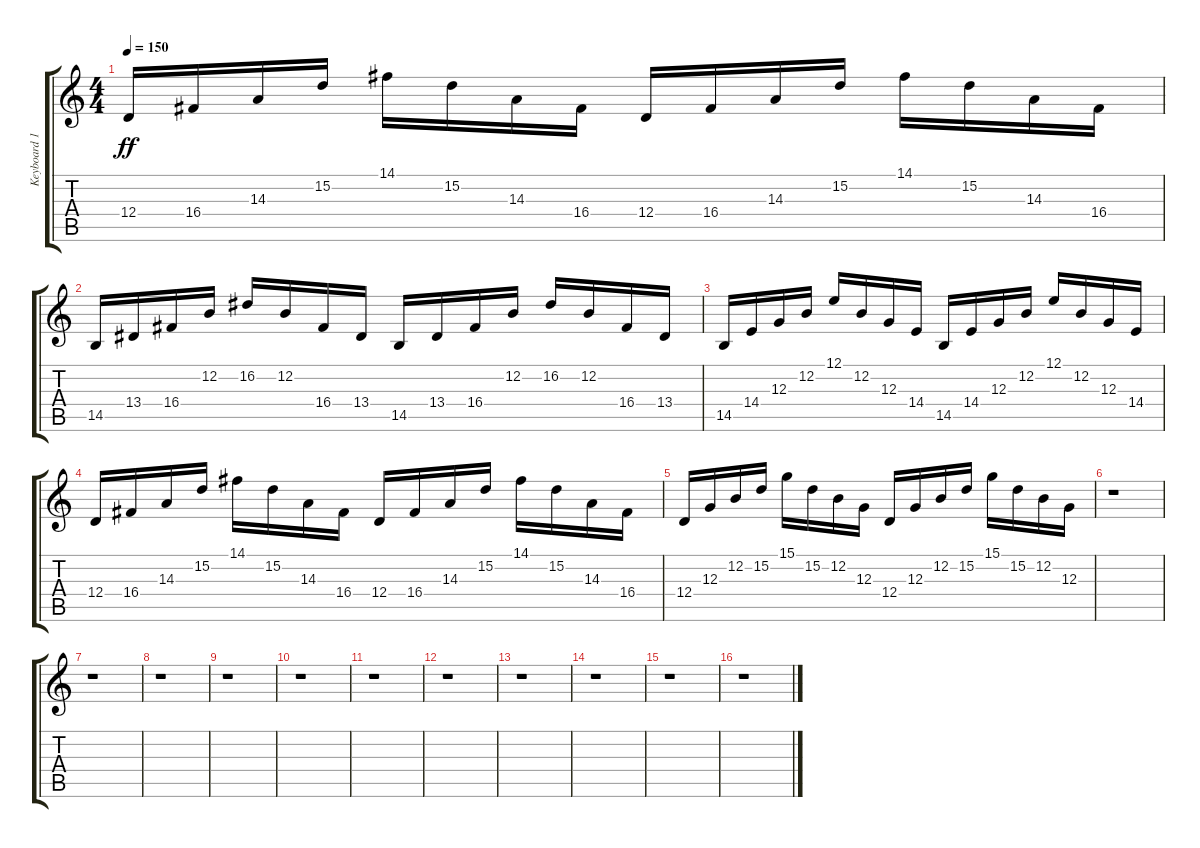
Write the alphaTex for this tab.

\track ("Keyboard 1" "Keyboard 1") {instrument brasssection}
\staff {score tabs}
\tuning (E4 B3 G3 D3 A2 E2) {hide}
\ts (4 4)
\tempo 150
\clef g2
\ks c
12.4.16{dy ff} 16.4.16 14.3.16 15.2.16 14.1.16 15.2.16 14.3.16 16.4.16 12.4.16 16.4.16 14.3.16 15.2.16 14.1.16 15.2.16 14.3.16 16.4.16 |
14.5.16 13.4.16 16.4.16 12.2.16 16.2.16 12.2.16 16.4.16 13.4.16 14.5.16 13.4.16 16.4.16 12.2.16 16.2.16 12.2.16 16.4.16 13.4.16 |
14.5.16 14.4.16 12.3.16 12.2.16 12.1.16 12.2.16 12.3.16 14.4.16 14.5.16 14.4.16 12.3.16 12.2.16 12.1.16 12.2.16 12.3.16 14.4.16 |
12.4.16 16.4.16 14.3.16 15.2.16 14.1.16 15.2.16 14.3.16 16.4.16 12.4.16 16.4.16 14.3.16 15.2.16 14.1.16 15.2.16 14.3.16 16.4.16 |
12.4.16 12.3.16 12.2.16 15.2.16 15.1.16 15.2.16 12.2.16 12.3.16 12.4.16 12.3.16 12.2.16 15.2.16 15.1.16 15.2.16 12.2.16 12.3.16 |
r.1 |
r.1 |
r.1 |
r.1 |
r.1 |
r.1 |
r.1 |
r.1 |
r.1 |
r.1 |
r.1
